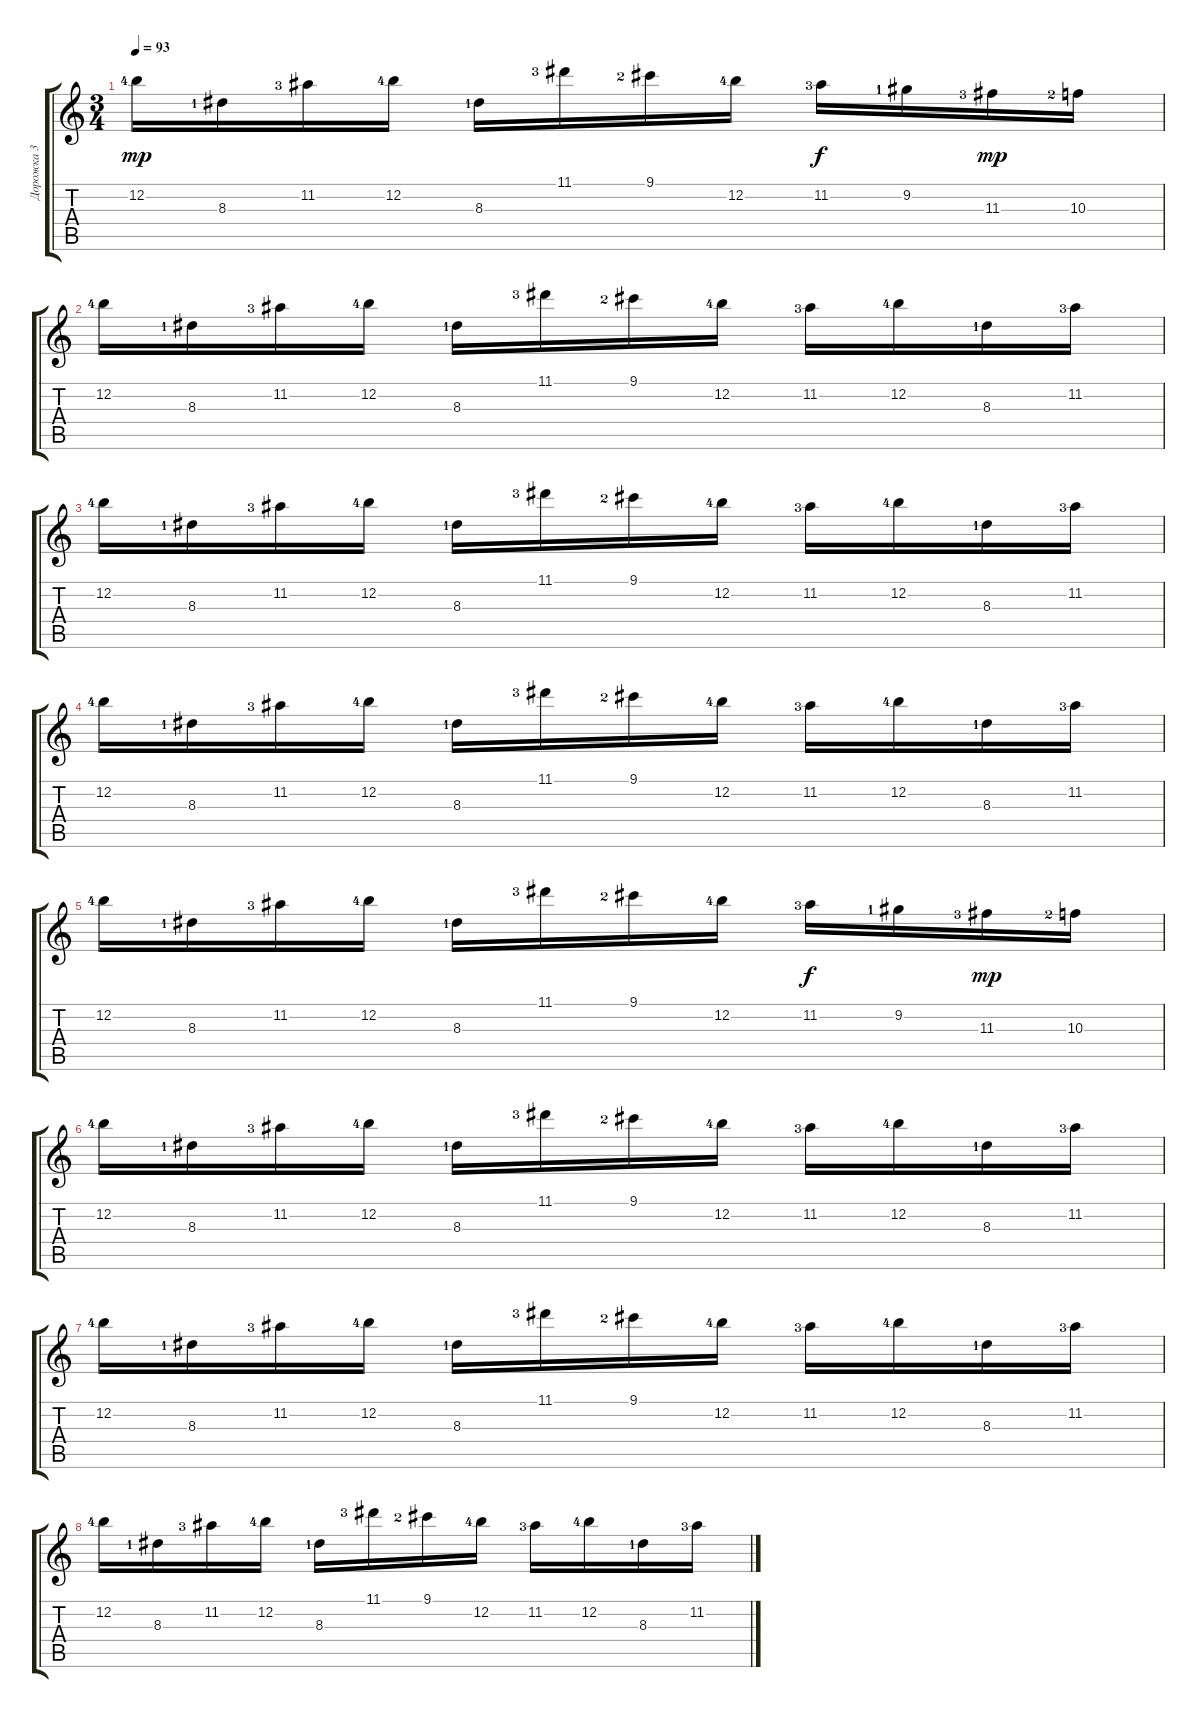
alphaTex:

\track ("Дорожка 3" "Дорожка 3") {instrument distortionguitar}
\staff {score tabs}
\tuning (E4 B3 G3 D3 A2 E2) {hide}
\ts (3 4)
\tempo 93
\clef g2
\ks c
12.2{lf 5}.16{dy mp} 8.3{lf 2}.16 11.2{lf 4}.16 12.2{lf 5}.16 8.3{lf 2}.16 11.1{lf 4}.16 9.1{lf 3}.16 12.2{lf 5}.16 11.2{lf 4}.16{dy f} 9.2{lf 2}.16 11.3{lf 4}.16{dy mp} 10.3{lf 3}.16 |
12.2{lf 5}.16 8.3{lf 2}.16 11.2{lf 4}.16 12.2{lf 5}.16 8.3{lf 2}.16 11.1{lf 4}.16 9.1{lf 3}.16 12.2{lf 5}.16 11.2{lf 4}.16 12.2{lf 5}.16 8.3{lf 2}.16 11.2{lf 4}.16 |
12.2{lf 5}.16 8.3{lf 2}.16 11.2{lf 4}.16 12.2{lf 5}.16 8.3{lf 2}.16 11.1{lf 4}.16 9.1{lf 3}.16 12.2{lf 5}.16 11.2{lf 4}.16 12.2{lf 5}.16 8.3{lf 2}.16 11.2{lf 4}.16 |
12.2{lf 5}.16 8.3{lf 2}.16 11.2{lf 4}.16 12.2{lf 5}.16 8.3{lf 2}.16 11.1{lf 4}.16 9.1{lf 3}.16 12.2{lf 5}.16 11.2{lf 4}.16 12.2{lf 5}.16 8.3{lf 2}.16 11.2{lf 4}.16 |
12.2{lf 5}.16 8.3{lf 2}.16 11.2{lf 4}.16 12.2{lf 5}.16 8.3{lf 2}.16 11.1{lf 4}.16 9.1{lf 3}.16 12.2{lf 5}.16 11.2{lf 4}.16{dy f} 9.2{lf 2}.16 11.3{lf 4}.16{dy mp} 10.3{lf 3}.16 |
12.2{lf 5}.16 8.3{lf 2}.16 11.2{lf 4}.16 12.2{lf 5}.16 8.3{lf 2}.16 11.1{lf 4}.16 9.1{lf 3}.16 12.2{lf 5}.16 11.2{lf 4}.16 12.2{lf 5}.16 8.3{lf 2}.16 11.2{lf 4}.16 |
12.2{lf 5}.16 8.3{lf 2}.16 11.2{lf 4}.16 12.2{lf 5}.16 8.3{lf 2}.16 11.1{lf 4}.16 9.1{lf 3}.16 12.2{lf 5}.16 11.2{lf 4}.16 12.2{lf 5}.16 8.3{lf 2}.16 11.2{lf 4}.16 |
12.2{lf 5}.16 8.3{lf 2}.16 11.2{lf 4}.16 12.2{lf 5}.16 8.3{lf 2}.16 11.1{lf 4}.16 9.1{lf 3}.16 12.2{lf 5}.16 11.2{lf 4}.16 12.2{lf 5}.16 8.3{lf 2}.16 11.2{lf 4}.16
